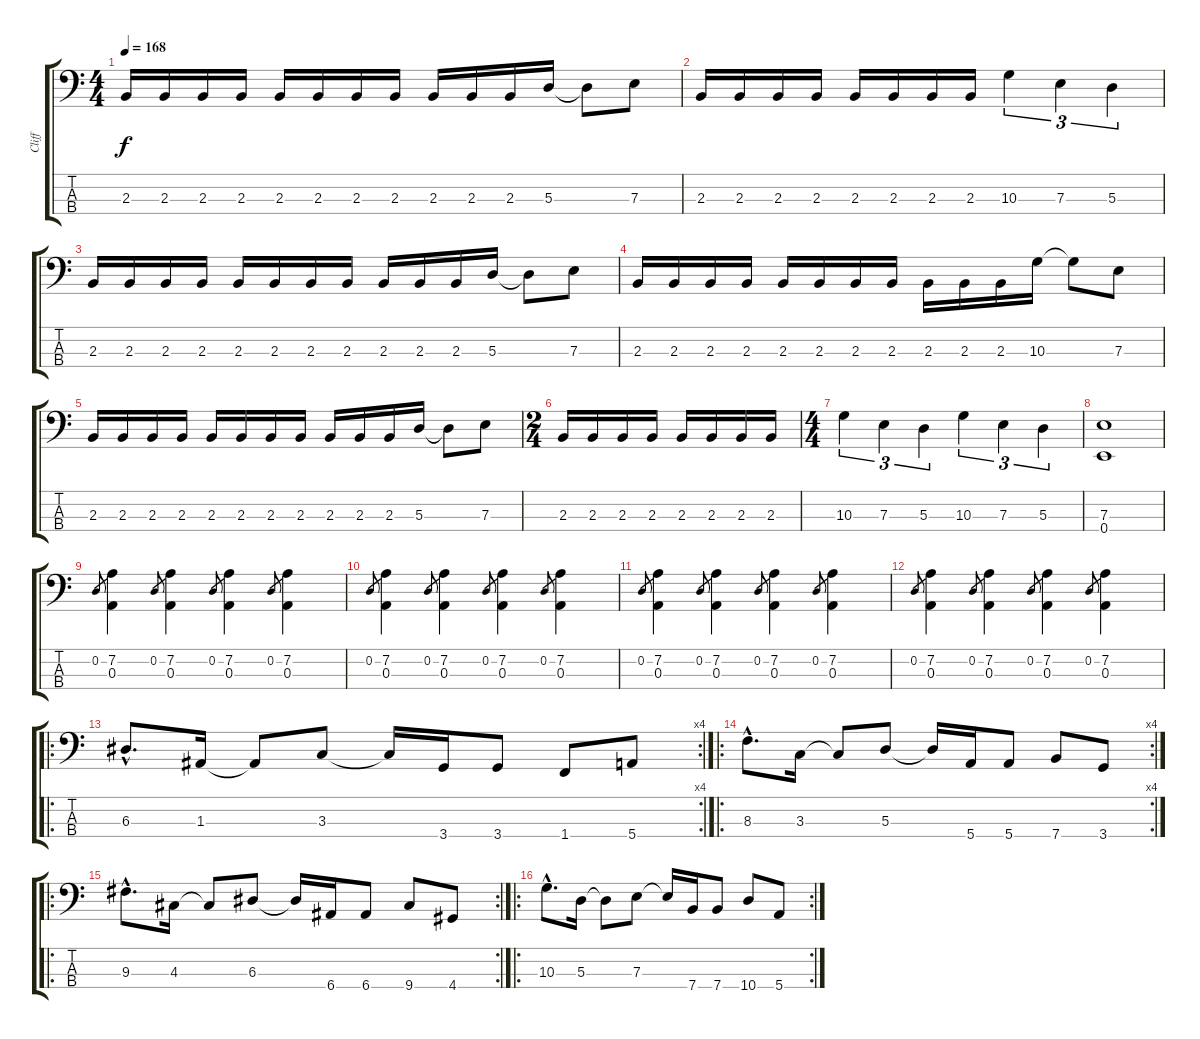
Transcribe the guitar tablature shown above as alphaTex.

\track ("Cliff" "Cliff") {instrument electricbasspick}
\staff {score tabs}
\tuning (G2 D2 A1 E1) {hide}
\ts (4 4)
\tempo 168
\clef f4
\ks c
2.3.16{dy f} 2.3.16 2.3.16 2.3.16 2.3.16 2.3.16 2.3.16 2.3.16 2.3.16 2.3.16 2.3.16 5.3.16 5.3{t}.8 7.3.8 |
2.3.16 2.3.16 2.3.16 2.3.16 2.3.16 2.3.16 2.3.16 2.3.16 10.3.4{tu (3 2)} 7.3.4{tu (3 2)} 5.3.4{tu (3 2)} |
2.3.16 2.3.16 2.3.16 2.3.16 2.3.16 2.3.16 2.3.16 2.3.16 2.3.16 2.3.16 2.3.16 5.3.16 5.3{t}.8 7.3.8 |
2.3.16 2.3.16 2.3.16 2.3.16 2.3.16 2.3.16 2.3.16 2.3.16 2.3.16 2.3.16 2.3.16 10.3.16 10.3{t}.8 7.3.8 |
2.3.16 2.3.16 2.3.16 2.3.16 2.3.16 2.3.16 2.3.16 2.3.16 2.3.16 2.3.16 2.3.16 5.3.16 5.3{t}.8 7.3.8 |
\ts (2 4)
2.3.16 2.3.16 2.3.16 2.3.16 2.3.16 2.3.16 2.3.16 2.3.16 |
\ts (4 4)
10.3.4{tu (3 2)} 7.3.4{tu (3 2)} 5.3.4{tu (3 2)} 10.3.4{tu (3 2)} 7.3.4{tu (3 2)} 5.3.4{tu (3 2)} |
(7.3 0.4).1 |
0.2.8{gr} (7.2 0.3).4 0.2.8{gr} (7.2 0.3).4 0.2.8{gr} (7.2 0.3).4 0.2.8{gr} (7.2 0.3).4 |
0.2.8{gr} (7.2 0.3).4 0.2.8{gr} (7.2 0.3).4 0.2.8{gr} (7.2 0.3).4 0.2.8{gr} (7.2 0.3).4 |
0.2.8{gr} (7.2 0.3).4 0.2.8{gr} (7.2 0.3).4 0.2.8{gr} (7.2 0.3).4 0.2.8{gr} (7.2 0.3).4 |
0.2.8{gr} (7.2 0.3).4 0.2.8{gr} (7.2 0.3).4 0.2.8{gr} (7.2 0.3).4 0.2.8{gr} (7.2 0.3).4 |
\ro
\rc 4
6.3{hac}.8{d} 1.3.16 1.3{t}.8 3.3.8 3.3{t}.16 3.4.16 3.4.8 1.4.8 5.4.8 |
\ro
\rc 4
8.3{hac}.8{d} 3.3.16 3.3{t}.8 5.3.8 5.3{t}.16 5.4.16 5.4.8 7.4.8 3.4.8 |
\ro
\rc 2
9.3{hac}.8{d} 4.3.16 4.3{t}.8 6.3.8 6.3{t}.16 6.4.16 6.4.8 9.4.8 4.4.8 |
\ro
\rc 2
10.3{hac}.8{d} 5.3.16 5.3{t}.8 7.3.8 7.3{t}.16 7.4.16 7.4.8 10.4.8 5.4.8
